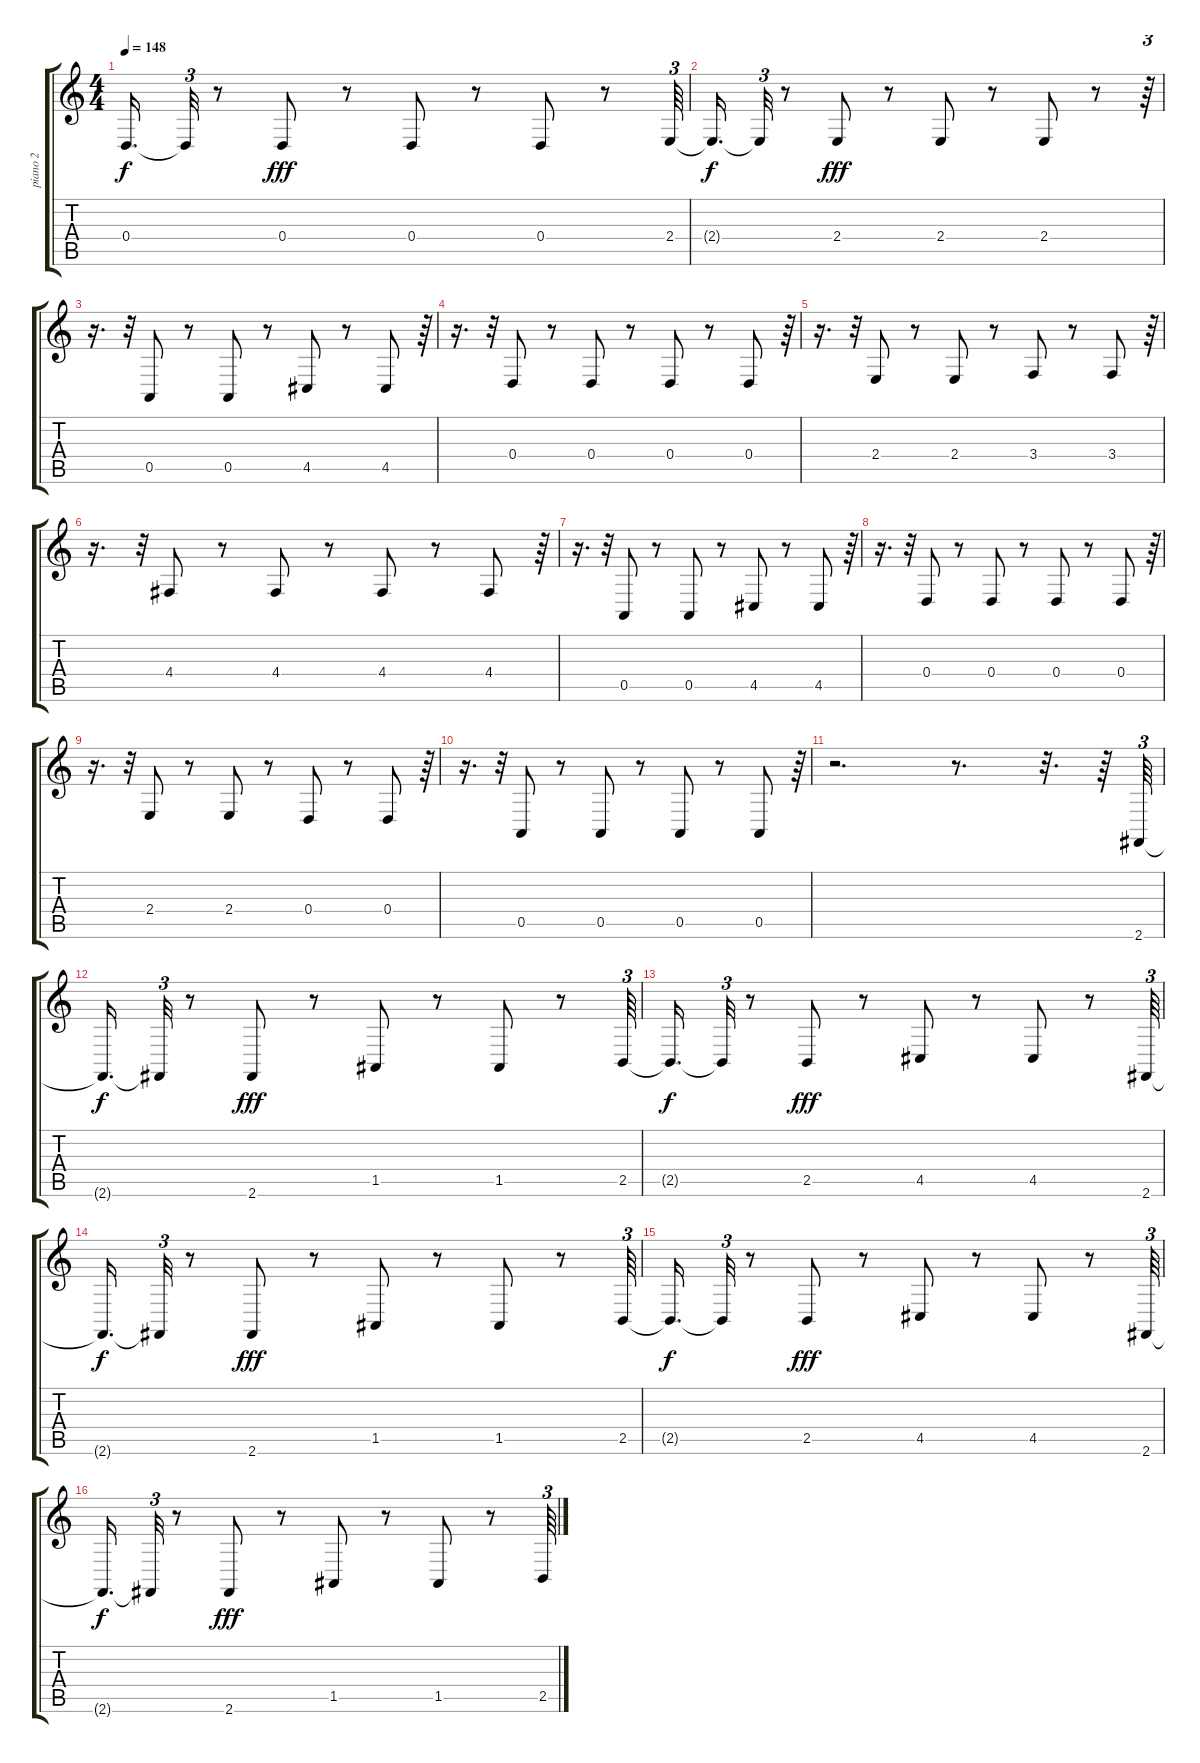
\track ("piano 2" "piano 2") {instrument brightacousticpiano}
\staff {score tabs}
\tuning (E4 B3 G3 D3 A2 E2) {hide}
\ts (4 4)
\tempo 148
\clef g2
\ks c
0.4{t}.16{d dy f} 0.4{t}.32{tu (3 2)} r.8 0.4.8{dy fff} r.8 0.4.8 r.8 0.4.8 r.8 2.4.64{tu (3 2)} |
2.4{t}.16{d dy f} 2.4{t}.32{tu (3 2)} r.8 2.4.8{dy fff} r.8 2.4.8 r.8 2.4.8 r.8 r.64{tu (3 2)} |
r.16{d} r.32{tu (3 2)} 0.5.8 r.8 0.5.8 r.8 4.5.8 r.8 4.5.8 r.64{tu (3 2)} |
r.16{d} r.32{tu (3 2)} 0.4.8 r.8 0.4.8 r.8 0.4.8 r.8 0.4.8 r.64{tu (3 2)} |
r.16{d} r.32{tu (3 2)} 2.4.8 r.8 2.4.8 r.8 3.4.8 r.8 3.4.8 r.64{tu (3 2)} |
r.16{d} r.32{tu (3 2)} 4.4.8 r.8 4.4.8 r.8 4.4.8 r.8 4.4.8 r.64{tu (3 2)} |
r.16{d} r.32{tu (3 2)} 0.5.8 r.8 0.5.8 r.8 4.5.8 r.8 4.5.8 r.64{tu (3 2)} |
r.16{d} r.32{tu (3 2)} 0.4.8 r.8 0.4.8 r.8 0.4.8 r.8 0.4.8 r.64{tu (3 2)} |
r.16{d} r.32{tu (3 2)} 2.4.8 r.8 2.4.8 r.8 0.4.8 r.8 0.4.8 r.64{tu (3 2)} |
r.16{d} r.32{tu (3 2)} 0.5.8 r.8 0.5.8 r.8 0.5.8 r.8 0.5.8 r.64{tu (3 2)} |
r.2{d} r.8{d} r.32{d} r.64 2.6.64{tu (3 2)} |
2.6{t}.16{d dy f} 2.6{t}.32{tu (3 2)} r.8 2.6.8{dy fff} r.8 1.5.8 r.8 1.5.8 r.8 2.5.64{tu (3 2)} |
2.5{t}.16{d dy f} 2.5{t}.32{tu (3 2)} r.8 2.5.8{dy fff} r.8 4.5.8 r.8 4.5.8 r.8 2.6.64{tu (3 2)} |
2.6{t}.16{d dy f} 2.6{t}.32{tu (3 2)} r.8 2.6.8{dy fff} r.8 1.5.8 r.8 1.5.8 r.8 2.5.64{tu (3 2)} |
2.5{t}.16{d dy f} 2.5{t}.32{tu (3 2)} r.8 2.5.8{dy fff} r.8 4.5.8 r.8 4.5.8 r.8 2.6.64{tu (3 2)} |
2.6{t}.16{d dy f} 2.6{t}.32{tu (3 2)} r.8 2.6.8{dy fff} r.8 1.5.8 r.8 1.5.8 r.8 2.5.64{tu (3 2)}
